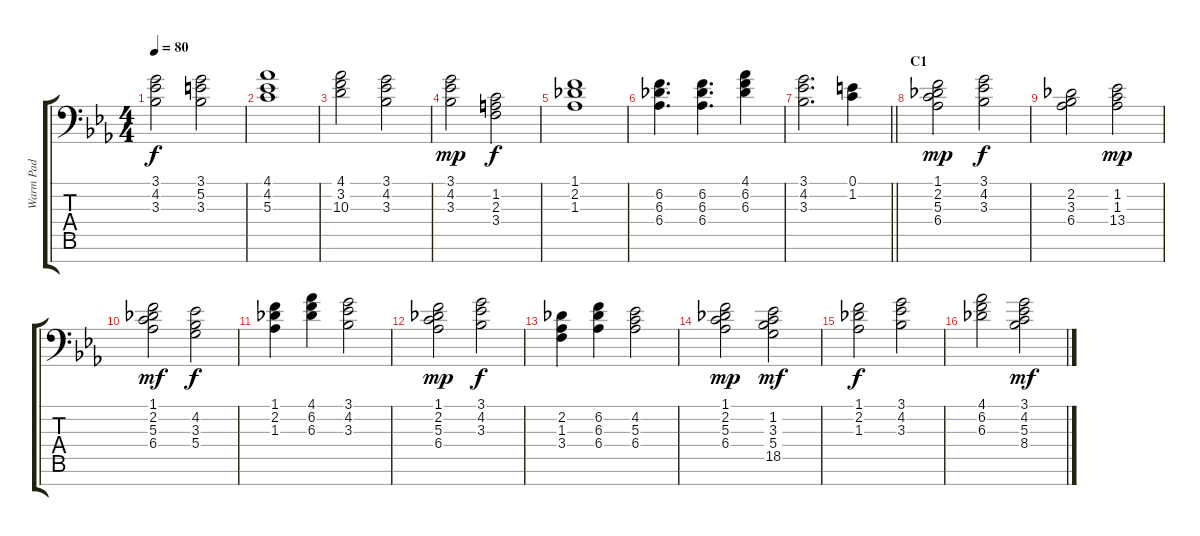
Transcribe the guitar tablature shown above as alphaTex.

\track ("Warm Pad" "Warm Pad") {instrument pad2warm}
\staff {score tabs}
\tuning (E4 B3 G3 D3 A2 E2 C-1) {hide}
\ts (4 4)
\tempo 80
\clef f4
\ks eb
(3.1 4.2 3.3).2{dy f} (3.1 5.2 3.3).2 |
(4.1 4.2 5.3).1 |
(4.1 3.2 10.3).2 (3.1 4.2 3.3).2 |
(3.1 4.2 3.3).2{dy mp} (1.2 2.3 3.4).2{dy f} |
(1.1 2.2 1.3).1 |
(6.2 6.3 6.4).4{d} (6.2 6.3 6.4).4{d} (4.1 6.2 6.3).4 |
\barLineRight lightlight
(3.1 4.2 3.3).2{d} (0.1 1.2).4 |
\section ("" "C1")
(1.1 2.2 5.3 6.4).2{dy mp} (3.1 4.2 3.3).2{dy f} |
(2.2 3.3 6.4).2 (1.2 1.3 13.4).2{dy mp} |
(1.1 2.2 5.3 6.4).2{dy mf} (4.2 3.3 5.4).2{dy f} |
(1.1 2.2 1.3).4 (4.1 6.2 6.3).4 (3.1 4.2 3.3).2 |
(1.1 2.2 5.3 6.4).2{dy mp} (3.1 4.2 3.3).2{dy f} |
(2.2 1.3 3.4).4 (6.2 6.3 6.4).4 (4.2 5.3 6.4).2 |
(1.1 2.2 5.3 6.4).2{dy mp} (1.2 3.3 5.4 18.5).2{dy mf} |
(1.1 2.2 1.3).2{dy f} (3.1 4.2 3.3).2 |
(4.1 6.2 6.3).2 (3.1 4.2 5.3 8.4).2{dy mf}
